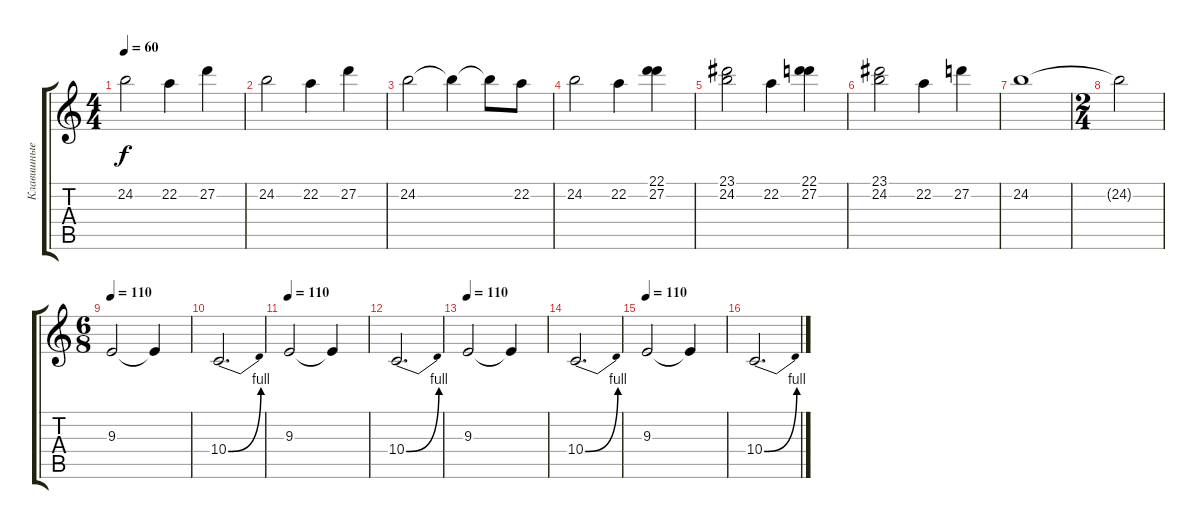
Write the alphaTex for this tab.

\track ("Клавишные" "Клавишные") {instrument panflute}
\staff {score tabs}
\tuning (E4 B3 G3 D3 A2 E2) {hide}
\ts (4 4)
\tempo 60
\clef g2
\ks c
24.2.2{dy f} 22.2.4 27.2.4 |
24.2.2 22.2.4 27.2.4 |
24.2.2 24.2{t}.4 24.2{t}.8 22.2.8 |
24.2.2 22.2.4 (22.1 27.2).4 |
(23.1 24.2).2 22.2.4 (22.1 27.2).4 |
(23.1 24.2).2 22.2.4 27.2.4 |
24.2.1 |
\ts (2 4)
24.2{t}.2 |
\ts (6 8)
\tempo 110
9.3.2{volume 16 instrument choiraahs} 9.3{t}.4 |
10.4{be (bend 0 0 60 4)}.2{d} |
\tempo 110
9.3.2 9.3{t}.4 |
10.4{be (bend 0 0 60 4)}.2{d} |
\tempo 110
9.3.2 9.3{t}.4 |
10.4{be (bend 0 0 60 4)}.2{d} |
\tempo 110
9.3.2 9.3{t}.4 |
10.4{be (bend 0 0 60 4)}.2{d}
